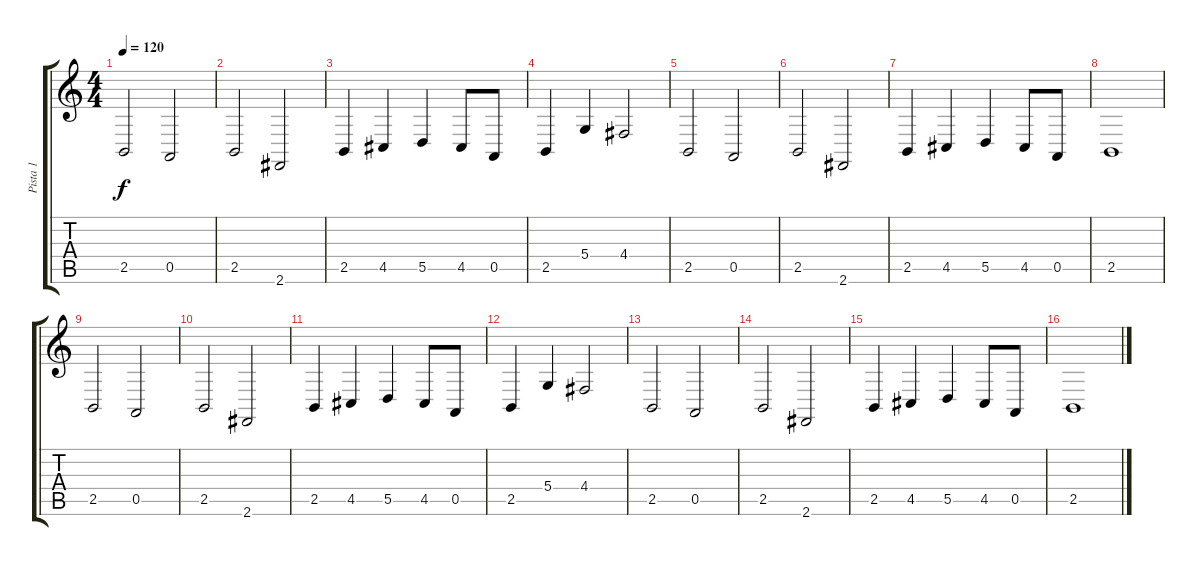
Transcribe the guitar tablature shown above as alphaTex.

\track ("Pista 1" "Pista 1") {instrument fx5brightness}
\staff {score tabs}
\tuning (E4 B3 G3 D3 A2 E2) {hide}
\ts (4 4)
\tempo 120
\clef g2
\ks c
2.5.2{dy f instrument fx5brightness} 0.5.2 |
2.5.2 2.6.2 |
2.5.4 4.5.4 5.5.4 4.5.8 0.5.8 |
2.5.4 5.4.4 4.4.2 |
2.5.2 0.5.2 |
2.5.2 2.6.2 |
2.5.4 4.5.4 5.5.4 4.5.8 0.5.8 |
2.5.1 |
2.5.2 0.5.2 |
2.5.2 2.6.2 |
2.5.4 4.5.4 5.5.4 4.5.8 0.5.8 |
2.5.4 5.4.4 4.4.2 |
2.5.2 0.5.2 |
2.5.2 2.6.2 |
2.5.4 4.5.4 5.5.4 4.5.8 0.5.8 |
2.5.1
